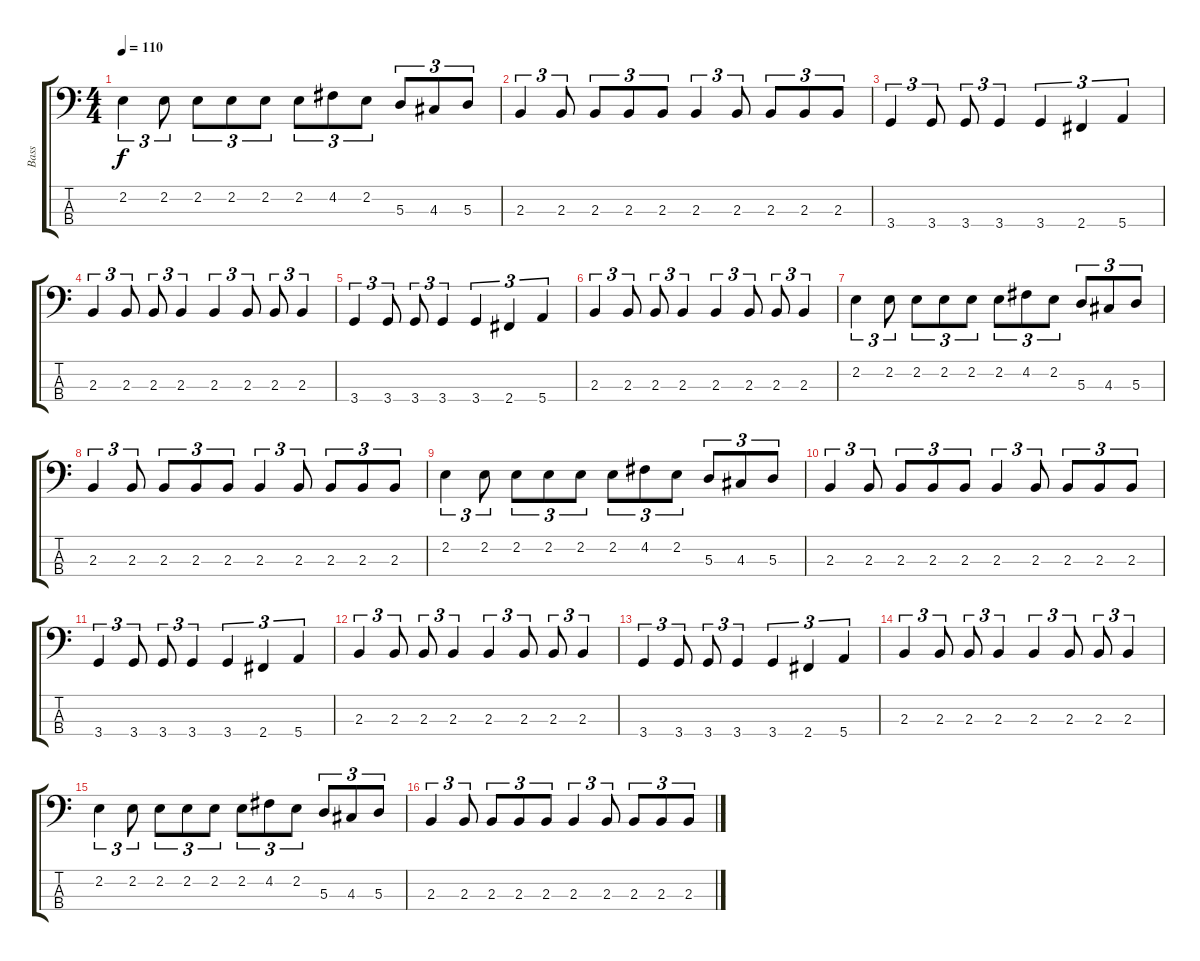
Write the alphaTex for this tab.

\track ("Bass" "Bass") {instrument electricbassfinger}
\staff {score tabs}
\tuning (G2 D2 A1 E1) {hide}
\ts (4 4)
\tempo 110
\clef f4
\ks c
2.2.4{tu (3 2) dy f} 2.2.8{tu (3 2)} 2.2.8{tu (3 2)} 2.2.8{tu (3 2)} 2.2.8{tu (3 2)} 2.2.8{tu (3 2)} 4.2.8{tu (3 2)} 2.2.8{tu (3 2)} 5.3.8{tu (3 2)} 4.3.8{tu (3 2)} 5.3.8{tu (3 2)} |
2.3.4{tu (3 2)} 2.3.8{tu (3 2)} 2.3.8{tu (3 2)} 2.3.8{tu (3 2)} 2.3.8{tu (3 2)} 2.3.4{tu (3 2)} 2.3.8{tu (3 2)} 2.3.8{tu (3 2)} 2.3.8{tu (3 2)} 2.3.8{tu (3 2)} |
3.4.4{tu (3 2) volume 8} 3.4.8{tu (3 2)} 3.4.8{tu (3 2)} 3.4.4{tu (3 2)} 3.4.4{tu (3 2)} 2.4.4{tu (3 2)} 5.4.4{tu (3 2)} |
2.3.4{tu (3 2)} 2.3.8{tu (3 2)} 2.3.8{tu (3 2)} 2.3.4{tu (3 2)} 2.3.4{tu (3 2)} 2.3.8{tu (3 2)} 2.3.8{tu (3 2)} 2.3.4{tu (3 2)} |
3.4.4{tu (3 2)} 3.4.8{tu (3 2)} 3.4.8{tu (3 2)} 3.4.4{tu (3 2)} 3.4.4{tu (3 2)} 2.4.4{tu (3 2)} 5.4.4{tu (3 2)} |
2.3.4{tu (3 2)} 2.3.8{tu (3 2)} 2.3.8{tu (3 2)} 2.3.4{tu (3 2)} 2.3.4{tu (3 2)} 2.3.8{tu (3 2)} 2.3.8{tu (3 2)} 2.3.4{tu (3 2)} |
2.2.4{tu (3 2) volume 6} 2.2.8{tu (3 2)} 2.2.8{tu (3 2)} 2.2.8{tu (3 2)} 2.2.8{tu (3 2)} 2.2.8{tu (3 2)} 4.2.8{tu (3 2)} 2.2.8{tu (3 2)} 5.3.8{tu (3 2)} 4.3.8{tu (3 2)} 5.3.8{tu (3 2)} |
2.3.4{tu (3 2)} 2.3.8{tu (3 2)} 2.3.8{tu (3 2)} 2.3.8{tu (3 2)} 2.3.8{tu (3 2)} 2.3.4{tu (3 2)} 2.3.8{tu (3 2)} 2.3.8{tu (3 2)} 2.3.8{tu (3 2)} 2.3.8{tu (3 2)} |
2.2.4{tu (3 2)} 2.2.8{tu (3 2)} 2.2.8{tu (3 2)} 2.2.8{tu (3 2)} 2.2.8{tu (3 2)} 2.2.8{tu (3 2)} 4.2.8{tu (3 2)} 2.2.8{tu (3 2)} 5.3.8{tu (3 2)} 4.3.8{tu (3 2)} 5.3.8{tu (3 2)} |
2.3.4{tu (3 2)} 2.3.8{tu (3 2)} 2.3.8{tu (3 2)} 2.3.8{tu (3 2)} 2.3.8{tu (3 2)} 2.3.4{tu (3 2)} 2.3.8{tu (3 2)} 2.3.8{tu (3 2)} 2.3.8{tu (3 2)} 2.3.8{tu (3 2)} |
3.4.4{tu (3 2) volume 4} 3.4.8{tu (3 2)} 3.4.8{tu (3 2)} 3.4.4{tu (3 2)} 3.4.4{tu (3 2)} 2.4.4{tu (3 2)} 5.4.4{tu (3 2)} |
2.3.4{tu (3 2)} 2.3.8{tu (3 2)} 2.3.8{tu (3 2)} 2.3.4{tu (3 2)} 2.3.4{tu (3 2)} 2.3.8{tu (3 2)} 2.3.8{tu (3 2)} 2.3.4{tu (3 2)} |
3.4.4{tu (3 2)} 3.4.8{tu (3 2)} 3.4.8{tu (3 2)} 3.4.4{tu (3 2)} 3.4.4{tu (3 2)} 2.4.4{tu (3 2)} 5.4.4{tu (3 2)} |
2.3.4{tu (3 2)} 2.3.8{tu (3 2)} 2.3.8{tu (3 2)} 2.3.4{tu (3 2)} 2.3.4{tu (3 2)} 2.3.8{tu (3 2)} 2.3.8{tu (3 2)} 2.3.4{tu (3 2)} |
2.2.4{tu (3 2) volume 2} 2.2.8{tu (3 2)} 2.2.8{tu (3 2)} 2.2.8{tu (3 2)} 2.2.8{tu (3 2)} 2.2.8{tu (3 2)} 4.2.8{tu (3 2)} 2.2.8{tu (3 2)} 5.3.8{tu (3 2)} 4.3.8{tu (3 2)} 5.3.8{tu (3 2)} |
2.3.4{tu (3 2)} 2.3.8{tu (3 2)} 2.3.8{tu (3 2)} 2.3.8{tu (3 2)} 2.3.8{tu (3 2)} 2.3.4{tu (3 2)} 2.3.8{tu (3 2)} 2.3.8{tu (3 2)} 2.3.8{tu (3 2)} 2.3.8{tu (3 2)}
